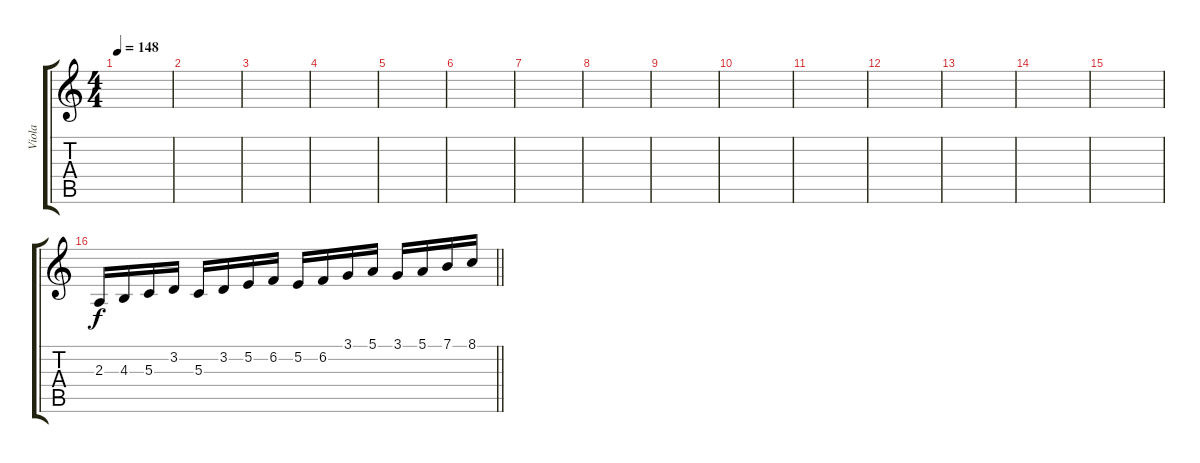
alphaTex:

\track ("Viola" "Viola") {instrument viola}
\staff {score tabs}
\tuning (E4 B3 G3 D3 A2 E2) {hide}
\ts (4 4)
\tempo 148
\clef g2
\ks c
|
|
|
|
|
|
|
|
|
|
|
|
|
|
|
\barLineRight lightlight
2.3.16 4.3.16 5.3.16 3.2.16 5.3.16 3.2.16 5.2.16 6.2.16 5.2.16 6.2.16 3.1.16 5.1.16 3.1.16 5.1.16 7.1.16 8.1.16
